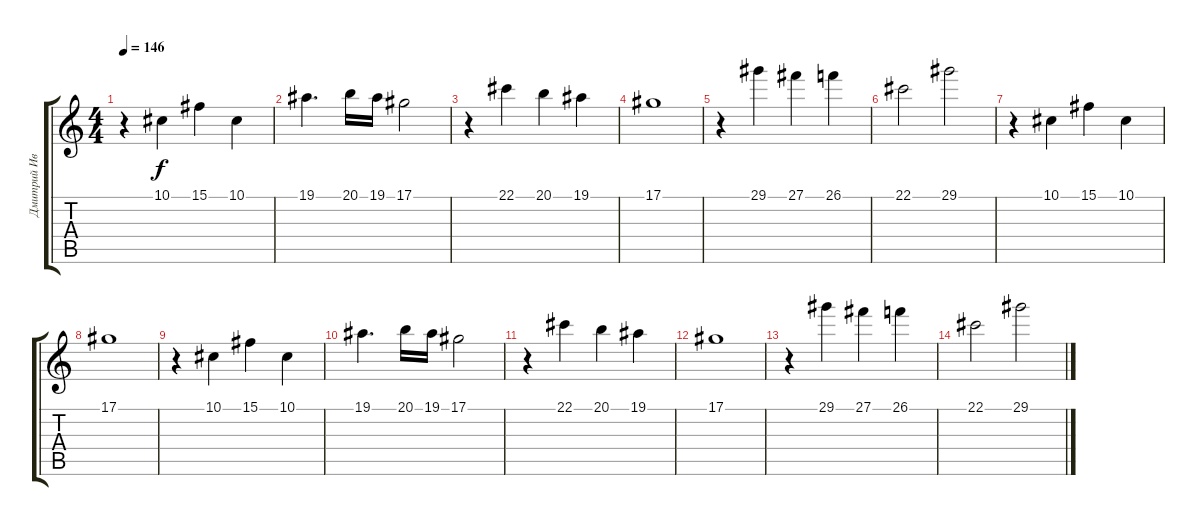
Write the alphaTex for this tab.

\track ("Дмитрий Иванов" "Дмитрий Ив") {instrument pad5bowed}
\staff {score tabs}
\tuning (Eb4 Bb3 Gb3 Db3 Ab2 Eb2) {hide}
\ts (4 4)
\tempo 146
\clef g2
\ks c
r.4{dy f} 10.1.4 15.1.4 10.1.4 |
19.1.4{d} 20.1.16 19.1.16 17.1.2 |
r.4 22.1.4 20.1.4 19.1.4 |
17.1.1 |
r.4 29.1.4 27.1.4 26.1.4 |
22.1.2 29.1.2 |
r.4 10.1.4 15.1.4 10.1.4 |
17.1.1 |
r.4 10.1.4 15.1.4 10.1.4 |
19.1.4{d} 20.1.16 19.1.16 17.1.2 |
r.4 22.1.4 20.1.4 19.1.4 |
17.1.1 |
r.4 29.1.4 27.1.4 26.1.4 |
22.1.2 29.1.2
